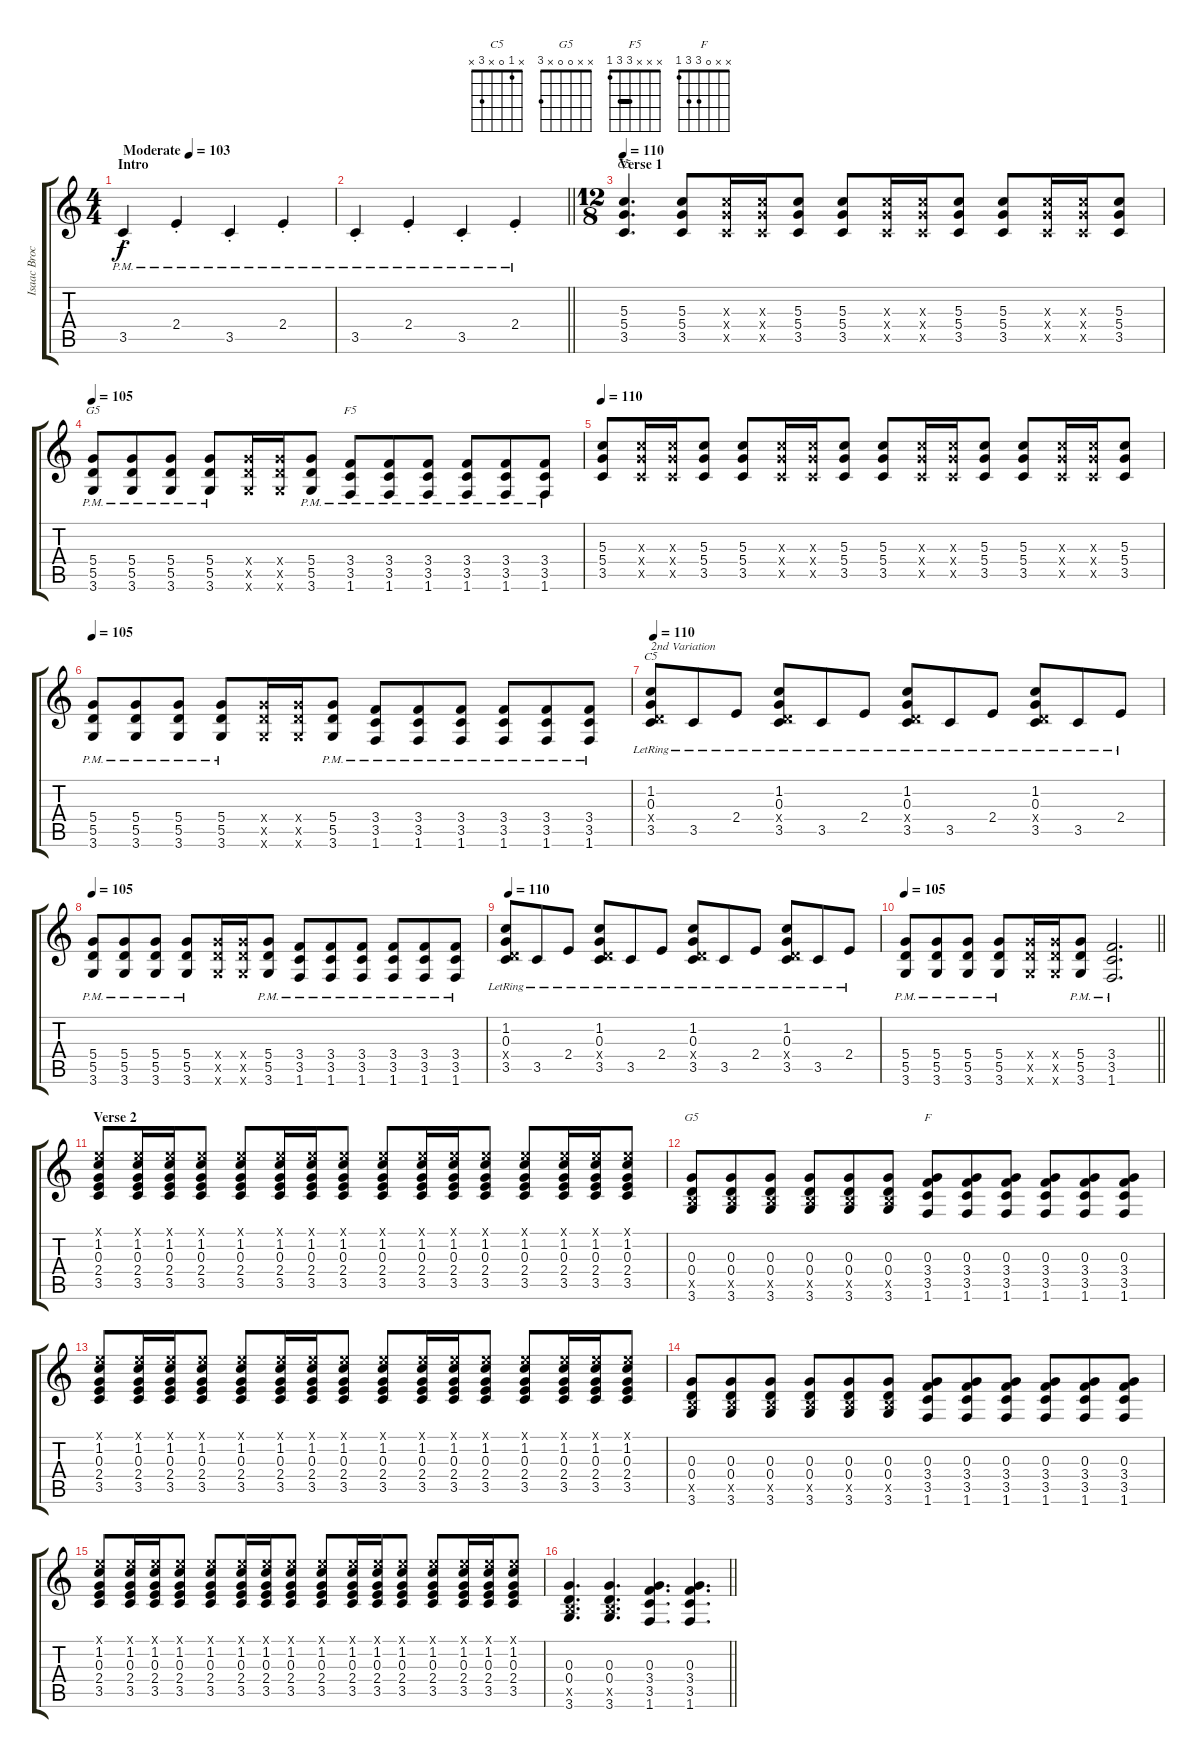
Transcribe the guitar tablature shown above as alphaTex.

\track ("Isaac Brock" "Isaac Broc") {instrument electricguitarclean}
\staff {score tabs}
\tuning (E4 B3 G3 D3 A2 E2) {hide}
\chord ("C5" x x 5 5 3 x) {barre 5}
\chord ("G5" x x x 5 5 3) {barre 5}
\chord ("F5" x x x 3 3 1) {barre 3}
\chord ("C5" x 1 0 x 3 x)
\chord ("G5" x x 0 0 x 3)
\chord ("F" x x 0 3 3 1)
\ts (4 4)
\section ("" "Intro")
\tempo (103 "Moderate")
\tempo 90
\tempo (103 "Moderate")
\clef g2
\ks c
3.5{pm st}.4{dy f instrument electricguitarclean} 2.4{pm st}.4 3.5{pm st}.4 2.4{pm st}.4 |
\barLineRight lightlight
3.5{pm st}.4 2.4{pm st}.4 3.5{pm st}.4 2.4{pm st}.4 |
\ts (12 8)
\section ("" "Verse 1")
\tempo 110
(5.3 5.4 3.5).4{d ch "C5"} (5.3 5.4 3.5).8 (5.3{x} 5.4{x} 3.5{x}).16 (5.3{x} 5.4{x} 3.5{x}).16 (5.3 5.4 3.5).8 (5.3 5.4 3.5).8 (5.3{x} 5.4{x} 3.5{x}).16 (5.3{x} 5.4{x} 3.5{x}).16 (5.3 5.4 3.5).8 (5.3 5.4 3.5).8 (5.3{x} 5.4{x} 3.5{x}).16 (5.3{x} 5.4{x} 3.5{x}).16 (5.3 5.4 3.5).8 |
\tempo 105
(5.4{pm} 5.5{pm} 3.6{pm}).8{ch "G5"} (5.4{pm} 5.5{pm} 3.6{pm}).8 (5.4{pm} 5.5{pm} 3.6{pm}).8 (5.4{pm} 5.5{pm} 3.6{pm}).8 (5.4{x} 5.5{x} 3.6{x}).16 (5.4{x} 5.5{x} 3.6{x}).16 (5.4{pm} 5.5{pm} 3.6{pm}).8 (3.4{pm} 3.5{pm} 1.6{pm}).8{ch "F5"} (3.4{pm} 3.5{pm} 1.6{pm}).8 (3.4{pm} 3.5{pm} 1.6{pm}).8 (3.4{pm} 3.5{pm} 1.6{pm}).8 (3.4{pm} 3.5{pm} 1.6{pm}).8 (3.4{pm} 3.5{pm} 1.6{pm}).8 |
\tempo 110
(5.3 5.4 3.5).8 (5.3{x} 5.4{x} 3.5{x}).16 (5.3{x} 5.4{x} 3.5{x}).16 (5.3 5.4 3.5).8 (5.3 5.4 3.5).8 (5.3{x} 5.4{x} 3.5{x}).16 (5.3{x} 5.4{x} 3.5{x}).16 (5.3 5.4 3.5).8 (5.3 5.4 3.5).8 (5.3{x} 5.4{x} 3.5{x}).16 (5.3{x} 5.4{x} 3.5{x}).16 (5.3 5.4 3.5).8 (5.3 5.4 3.5).8 (5.3{x} 5.4{x} 3.5{x}).16 (5.3{x} 5.4{x} 3.5{x}).16 (5.3 5.4 3.5).8 |
\tempo 105
(5.4{pm} 5.5{pm} 3.6{pm}).8 (5.4{pm} 5.5{pm} 3.6{pm}).8 (5.4{pm} 5.5{pm} 3.6{pm}).8 (5.4{pm} 5.5{pm} 3.6{pm}).8 (5.4{x} 5.5{x} 3.6{x}).16 (5.4{x} 5.5{x} 3.6{x}).16 (5.4{pm} 5.5{pm} 3.6{pm}).8 (3.4{pm} 3.5{pm} 1.6{pm}).8 (3.4{pm} 3.5{pm} 1.6{pm}).8 (3.4{pm} 3.5{pm} 1.6{pm}).8 (3.4{pm} 3.5{pm} 1.6{pm}).8 (3.4{pm} 3.5{pm} 1.6{pm}).8 (3.4{pm} 3.5{pm} 1.6{pm}).8 |
\tempo 110
(1.2{lr} 0.3{lr} 0.4{x} 3.5{lr}).8{ch "C5" txt "2nd Variation"} 3.5{lr}.8 2.4{lr}.8 (1.2{lr} 0.3{lr} 0.4{x} 3.5{lr}).8 3.5{lr}.8 2.4{lr}.8 (1.2{lr} 0.3{lr} 0.4{x} 3.5{lr}).8 3.5{lr}.8 2.4{lr}.8 (1.2{lr} 0.3{lr} 0.4{x} 3.5{lr}).8 3.5{lr}.8 2.4{lr}.8 |
\tempo 105
(5.4{pm} 5.5{pm} 3.6{pm}).8 (5.4{pm} 5.5{pm} 3.6{pm}).8 (5.4{pm} 5.5{pm} 3.6{pm}).8 (5.4{pm} 5.5{pm} 3.6{pm}).8 (5.4{x} 5.5{x} 3.6{x}).16 (5.4{x} 5.5{x} 3.6{x}).16 (5.4{pm} 5.5{pm} 3.6{pm}).8 (3.4{pm} 3.5{pm} 1.6{pm}).8 (3.4{pm} 3.5{pm} 1.6{pm}).8 (3.4{pm} 3.5{pm} 1.6{pm}).8 (3.4{pm} 3.5{pm} 1.6{pm}).8 (3.4{pm} 3.5{pm} 1.6{pm}).8 (3.4{pm} 3.5{pm} 1.6{pm}).8 |
\tempo 110
(1.2{lr} 0.3{lr} 0.4{x} 3.5{lr}).8 3.5{lr}.8 2.4{lr}.8 (1.2{lr} 0.3{lr} 0.4{x} 3.5{lr}).8 3.5{lr}.8 2.4{lr}.8 (1.2{lr} 0.3{lr} 0.4{x} 3.5{lr}).8 3.5{lr}.8 2.4{lr}.8 (1.2{lr} 0.3{lr} 0.4{x} 3.5{lr}).8 3.5{lr}.8 2.4{lr}.8 |
\tempo 105
\barLineRight lightlight
(5.4{pm} 5.5{pm} 3.6{pm}).8 (5.4{pm} 5.5{pm} 3.6{pm}).8 (5.4{pm} 5.5{pm} 3.6{pm}).8 (5.4{pm} 5.5{pm} 3.6{pm}).8 (5.4{x} 5.5{x} 3.6{x}).16 (5.4{x} 5.5{x} 3.6{x}).16 (5.4{pm} 5.5{pm} 3.6{pm}).8 (3.4{pm} 3.5{pm} 1.6{pm}).2{d} |
\section ("" "Verse 2")
(0.1{x} 1.2 0.3 2.4 3.5).8{volume 15} (0.1{x} 1.2 0.3 2.4 3.5).16 (0.1{x} 1.2 0.3 2.4 3.5).16 (0.1{x} 1.2 0.3 2.4 3.5).8 (0.1{x} 1.2 0.3 2.4 3.5).8 (0.1{x} 1.2 0.3 2.4 3.5).16 (0.1{x} 1.2 0.3 2.4 3.5).16 (0.1{x} 1.2 0.3 2.4 3.5).8 (0.1{x} 1.2 0.3 2.4 3.5).8 (0.1{x} 1.2 0.3 2.4 3.5).16 (0.1{x} 1.2 0.3 2.4 3.5).16 (0.1{x} 1.2 0.3 2.4 3.5).8 (0.1{x} 1.2 0.3 2.4 3.5).8 (0.1{x} 1.2 0.3 2.4 3.5).16 (0.1{x} 1.2 0.3 2.4 3.5).16 (0.1{x} 1.2 0.3 2.4 3.5).8 |
(0.3 0.4 2.5{x} 3.6).8{ch "G5"} (0.3 0.4 2.5{x} 3.6).8 (0.3 0.4 2.5{x} 3.6).8 (0.3 0.4 2.5{x} 3.6).8 (0.3 0.4 2.5{x} 3.6).8 (0.3 0.4 2.5{x} 3.6).8 (0.3 3.4 3.5 1.6).8{ch "F"} (0.3 3.4 3.5 1.6).8 (0.3 3.4 3.5 1.6).8 (0.3 3.4 3.5 1.6).8 (0.3 3.4 3.5 1.6).8 (0.3 3.4 3.5 1.6).8 |
(0.1{x} 1.2 0.3 2.4 3.5).8 (0.1{x} 1.2 0.3 2.4 3.5).16 (0.1{x} 1.2 0.3 2.4 3.5).16 (0.1{x} 1.2 0.3 2.4 3.5).8 (0.1{x} 1.2 0.3 2.4 3.5).8 (0.1{x} 1.2 0.3 2.4 3.5).16 (0.1{x} 1.2 0.3 2.4 3.5).16 (0.1{x} 1.2 0.3 2.4 3.5).8 (0.1{x} 1.2 0.3 2.4 3.5).8 (0.1{x} 1.2 0.3 2.4 3.5).16 (0.1{x} 1.2 0.3 2.4 3.5).16 (0.1{x} 1.2 0.3 2.4 3.5).8 (0.1{x} 1.2 0.3 2.4 3.5).8 (0.1{x} 1.2 0.3 2.4 3.5).16 (0.1{x} 1.2 0.3 2.4 3.5).16 (0.1{x} 1.2 0.3 2.4 3.5).8 |
(0.3 0.4 2.5{x} 3.6).8 (0.3 0.4 2.5{x} 3.6).8 (0.3 0.4 2.5{x} 3.6).8 (0.3 0.4 2.5{x} 3.6).8 (0.3 0.4 2.5{x} 3.6).8 (0.3 0.4 2.5{x} 3.6).8 (0.3 3.4 3.5 1.6).8 (0.3 3.4 3.5 1.6).8 (0.3 3.4 3.5 1.6).8 (0.3 3.4 3.5 1.6).8 (0.3 3.4 3.5 1.6).8 (0.3 3.4 3.5 1.6).8 |
(0.1{x} 1.2 0.3 2.4 3.5).8 (0.1{x} 1.2 0.3 2.4 3.5).16 (0.1{x} 1.2 0.3 2.4 3.5).16 (0.1{x} 1.2 0.3 2.4 3.5).8 (0.1{x} 1.2 0.3 2.4 3.5).8 (0.1{x} 1.2 0.3 2.4 3.5).16 (0.1{x} 1.2 0.3 2.4 3.5).16 (0.1{x} 1.2 0.3 2.4 3.5).8 (0.1{x} 1.2 0.3 2.4 3.5).8 (0.1{x} 1.2 0.3 2.4 3.5).16 (0.1{x} 1.2 0.3 2.4 3.5).16 (0.1{x} 1.2 0.3 2.4 3.5).8 (0.1{x} 1.2 0.3 2.4 3.5).8 (0.1{x} 1.2 0.3 2.4 3.5).16 (0.1{x} 1.2 0.3 2.4 3.5).16 (0.1{x} 1.2 0.3 2.4 3.5).8 |
\barLineRight lightlight
(0.3 0.4 2.5{x} 3.6).4{d} (0.3 0.4 2.5{x} 3.6).4{d} (0.3 3.4 3.5 1.6).4{d} (0.3 3.4 3.5 1.6).4{d}
